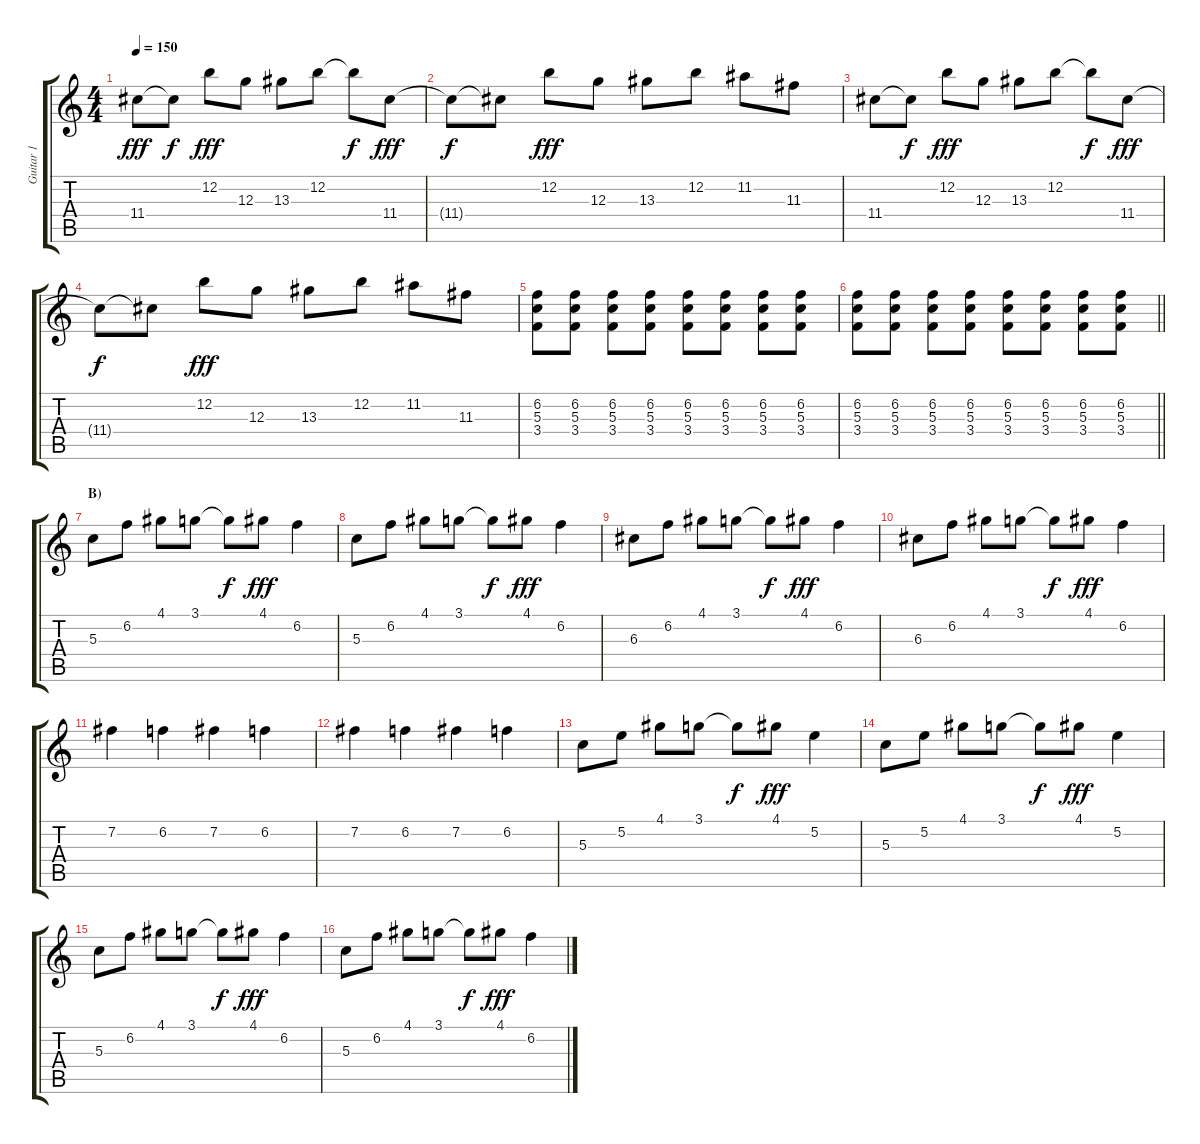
\track ("Guitar 1" "Guitar 1") {instrument overdrivenguitar}
\staff {score tabs}
\tuning (E4 B3 G3 D3 A2 E2) {hide}
\ts (4 4)
\tempo 150
\clef g2
\ks c
11.4.8{dy fff} 11.4{t}.8{dy f} 12.2.8{dy fff} 12.3.8 13.3.8 12.2.8 12.2{t}.8{dy f} 11.4.8{dy fff} |
11.4{t}.8{dy f} 11.4{t}.8 12.2.8{dy fff} 12.3.8 13.3.8 12.2.8 11.2.8 11.3.8 |
11.4.8 11.4{t}.8{dy f} 12.2.8{dy fff} 12.3.8 13.3.8 12.2.8 12.2{t}.8{dy f} 11.4.8{dy fff} |
11.4{t}.8{dy f} 11.4{t}.8 12.2.8{dy fff} 12.3.8 13.3.8 12.2.8 11.2.8 11.3.8 |
(6.2 5.3 3.4).8 (6.2 5.3 3.4).8 (6.2 5.3 3.4).8 (6.2 5.3 3.4).8 (6.2 5.3 3.4).8 (6.2 5.3 3.4).8 (6.2 5.3 3.4).8 (6.2 5.3 3.4).8 |
\barLineRight lightlight
(6.2 5.3 3.4).8 (6.2 5.3 3.4).8 (6.2 5.3 3.4).8 (6.2 5.3 3.4).8 (6.2 5.3 3.4).8 (6.2 5.3 3.4).8 (6.2 5.3 3.4).8 (6.2 5.3 3.4).8 |
\section ("" "B)")
5.3.8{volume 9} 6.2.8 4.1.8 3.1.8 3.1{t}.8{dy f} 4.1.8{dy fff} 6.2.4 |
5.3.8 6.2.8 4.1.8 3.1.8 3.1{t}.8{dy f} 4.1.8{dy fff} 6.2.4 |
6.3.8 6.2.8 4.1.8 3.1.8 3.1{t}.8{dy f} 4.1.8{dy fff} 6.2.4 |
6.3.8 6.2.8 4.1.8 3.1.8 3.1{t}.8{dy f} 4.1.8{dy fff} 6.2.4 |
7.2.4 6.2.4 7.2.4 6.2.4 |
7.2.4 6.2.4 7.2.4 6.2.4 |
5.3.8 5.2.8 4.1.8 3.1.8 3.1{t}.8{dy f} 4.1.8{dy fff} 5.2.4 |
5.3.8 5.2.8 4.1.8 3.1.8 3.1{t}.8{dy f} 4.1.8{dy fff} 5.2.4 |
5.3.8 6.2.8 4.1.8 3.1.8 3.1{t}.8{dy f} 4.1.8{dy fff} 6.2.4 |
5.3.8 6.2.8 4.1.8 3.1.8 3.1{t}.8{dy f} 4.1.8{dy fff} 6.2.4
